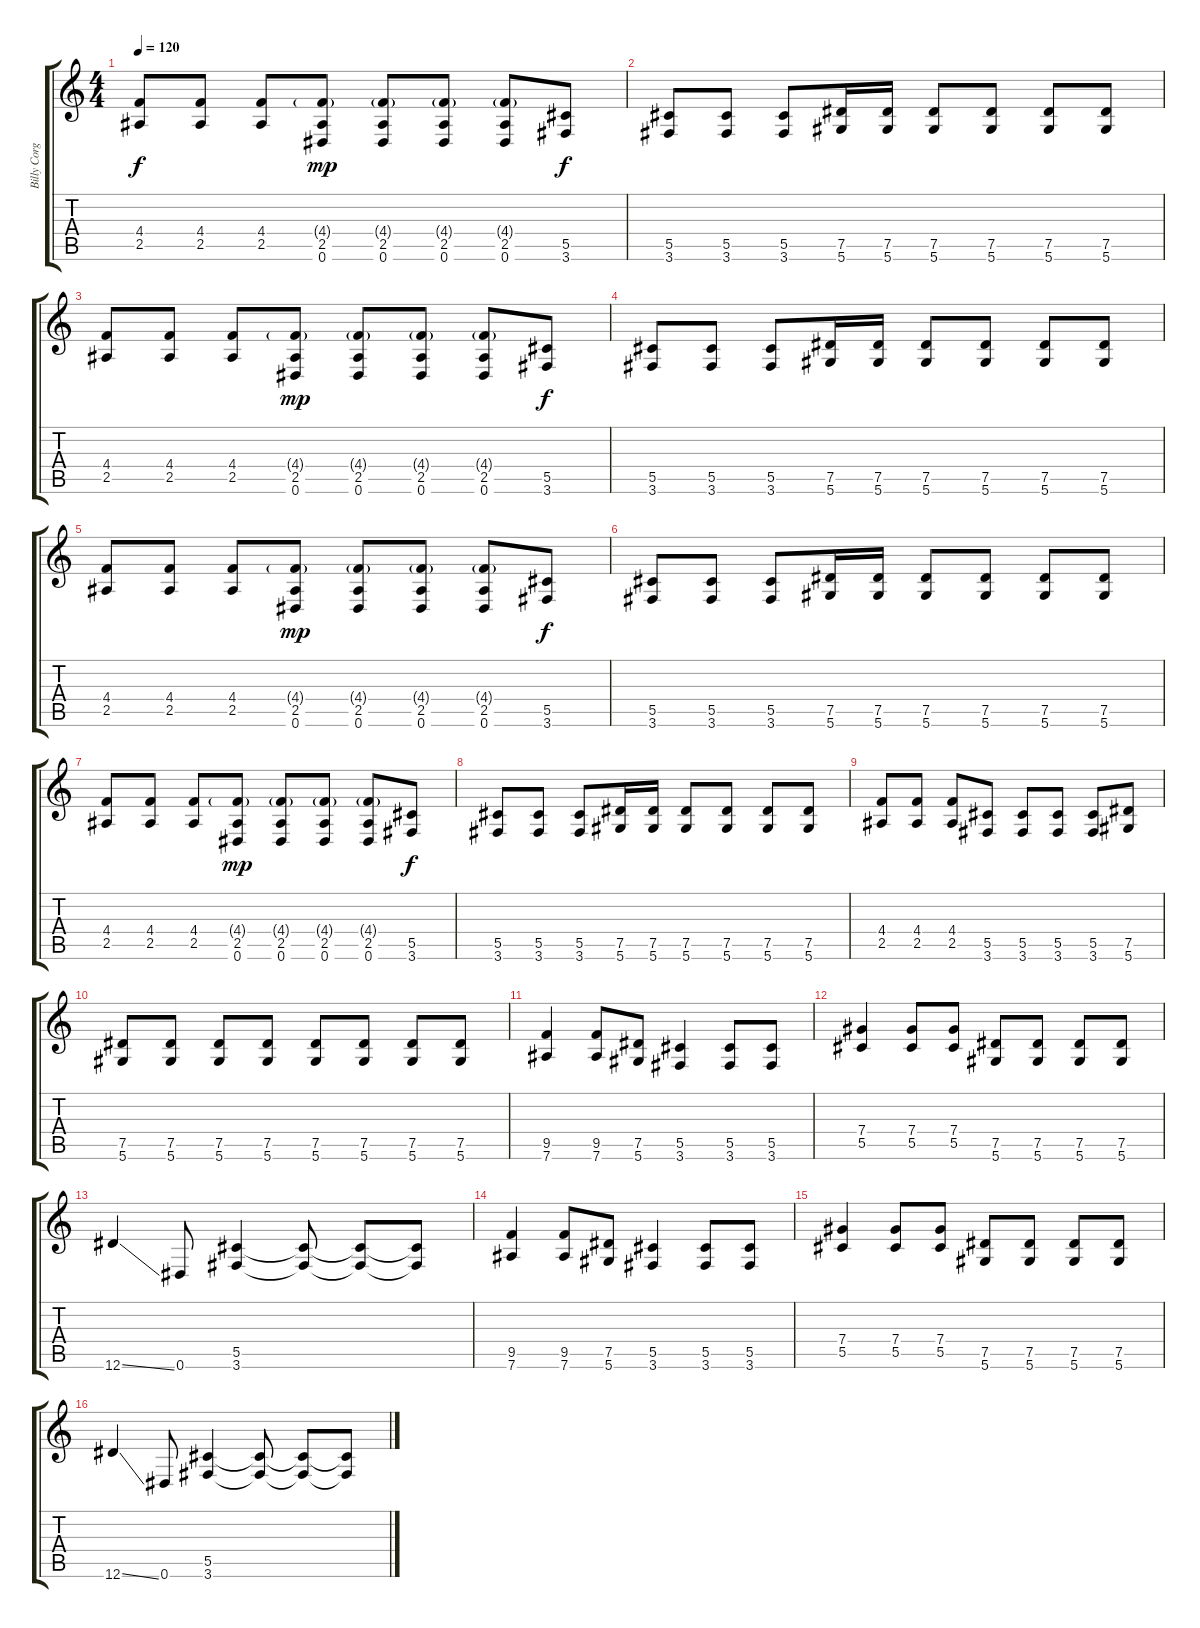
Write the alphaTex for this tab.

\track ("Billy Corgan" "Billy Corg") {instrument electricguitarjazz}
\staff {score tabs}
\tuning (Eb4 Bb3 Gb3 Db3 Ab2 Eb2) {hide}
\ts (4 4)
\tempo 120
\clef g2
\ks c
(4.4 2.5).8{dy f} (4.4 2.5).8 (4.4 2.5).8 (4.4{g} 2.5 0.6).8{dy mp} (4.4{g} 2.5 0.6).8 (4.4{g} 2.5 0.6).8 (4.4{g} 2.5 0.6).8 (5.5 3.6).8{dy f} |
(5.5 3.6).8 (5.5 3.6).8 (5.5 3.6).8 (7.5 5.6).16 (7.5 5.6).16 (7.5 5.6).8 (7.5 5.6).8 (7.5 5.6).8 (7.5 5.6).8 |
(4.4 2.5).8 (4.4 2.5).8 (4.4 2.5).8 (4.4{g} 2.5 0.6).8{dy mp} (4.4{g} 2.5 0.6).8 (4.4{g} 2.5 0.6).8 (4.4{g} 2.5 0.6).8 (5.5 3.6).8{dy f} |
(5.5 3.6).8 (5.5 3.6).8 (5.5 3.6).8 (7.5 5.6).16 (7.5 5.6).16 (7.5 5.6).8 (7.5 5.6).8 (7.5 5.6).8 (7.5 5.6).8 |
(4.4 2.5).8 (4.4 2.5).8 (4.4 2.5).8 (4.4{g} 2.5 0.6).8{dy mp} (4.4{g} 2.5 0.6).8 (4.4{g} 2.5 0.6).8 (4.4{g} 2.5 0.6).8 (5.5 3.6).8{dy f} |
(5.5 3.6).8 (5.5 3.6).8 (5.5 3.6).8 (7.5 5.6).16 (7.5 5.6).16 (7.5 5.6).8 (7.5 5.6).8 (7.5 5.6).8 (7.5 5.6).8 |
(4.4 2.5).8 (4.4 2.5).8 (4.4 2.5).8 (4.4{g} 2.5 0.6).8{dy mp} (4.4{g} 2.5 0.6).8 (4.4{g} 2.5 0.6).8 (4.4{g} 2.5 0.6).8 (5.5 3.6).8{dy f} |
(5.5 3.6).8 (5.5 3.6).8 (5.5 3.6).8 (7.5 5.6).16 (7.5 5.6).16 (7.5 5.6).8 (7.5 5.6).8 (7.5 5.6).8 (7.5 5.6).8 |
(4.4 2.5).8 (4.4 2.5).8 (4.4 2.5).8 (5.5 3.6).8 (5.5 3.6).8 (5.5 3.6).8 (5.5 3.6).8 (7.5 5.6).8 |
(7.5 5.6).8 (7.5 5.6).8 (7.5 5.6).8 (7.5 5.6).8 (7.5 5.6).8{instrument lead2sawtooth} (7.5 5.6).8 (7.5 5.6).8 (7.5 5.6).8 |
(9.5 7.6).4{volume 14 instrument distortionguitar} (9.5 7.6).8 (7.5 5.6).8 (5.5 3.6).4 (5.5 3.6).8 (5.5 3.6).8 |
(7.4 5.5).4 (7.4 5.5).8 (7.4 5.5).8 (7.5 5.6).8 (7.5 5.6).8 (7.5 5.6).8 (7.5 5.6).8 |
12.6{ss}.4 0.6.8 (5.5 3.6).4 (5.5{t} 3.6{t}).8 (5.5{t} 3.6{t}).8 (5.5{t} 3.6{t}).8 |
(9.5 7.6).4 (9.5 7.6).8 (7.5 5.6).8 (5.5 3.6).4 (5.5 3.6).8 (5.5 3.6).8 |
(7.4 5.5).4 (7.4 5.5).8 (7.4 5.5).8 (7.5 5.6).8 (7.5 5.6).8 (7.5 5.6).8 (7.5 5.6).8 |
12.6{ss}.4 0.6.8 (5.5 3.6).4 (5.5{t} 3.6{t}).8 (5.5{t} 3.6{t}).8 (5.5{t} 3.6{t}).8
